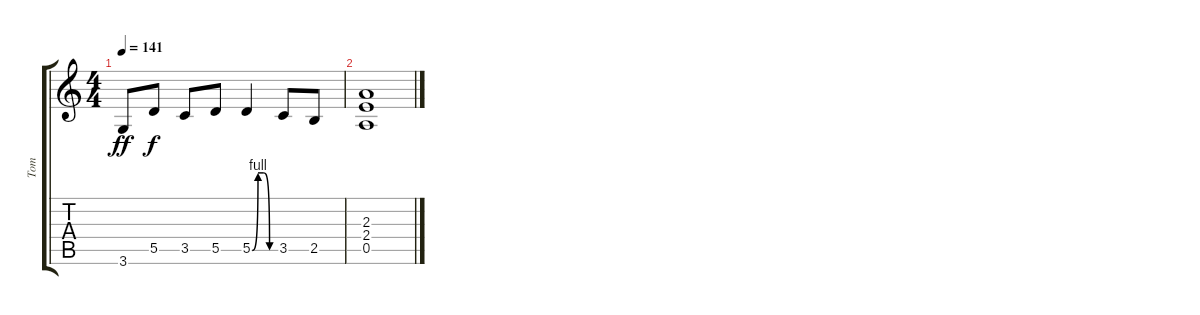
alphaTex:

\track ("Tom" "Tom") {instrument distortionguitar}
\staff {score tabs}
\tuning (E4 B3 G3 D3 A2 E2) {hide}
\ts (4 4)
\tempo 141
\clef g2
\ks c
3.6.8{dy ff} 5.5.8{dy f} 3.5.8 5.5.8 5.5{be (custom 0 0 15 4 30 4 45 0 60 0)}.4 3.5.8 2.5.8 |
(2.3 2.4 0.5).1
